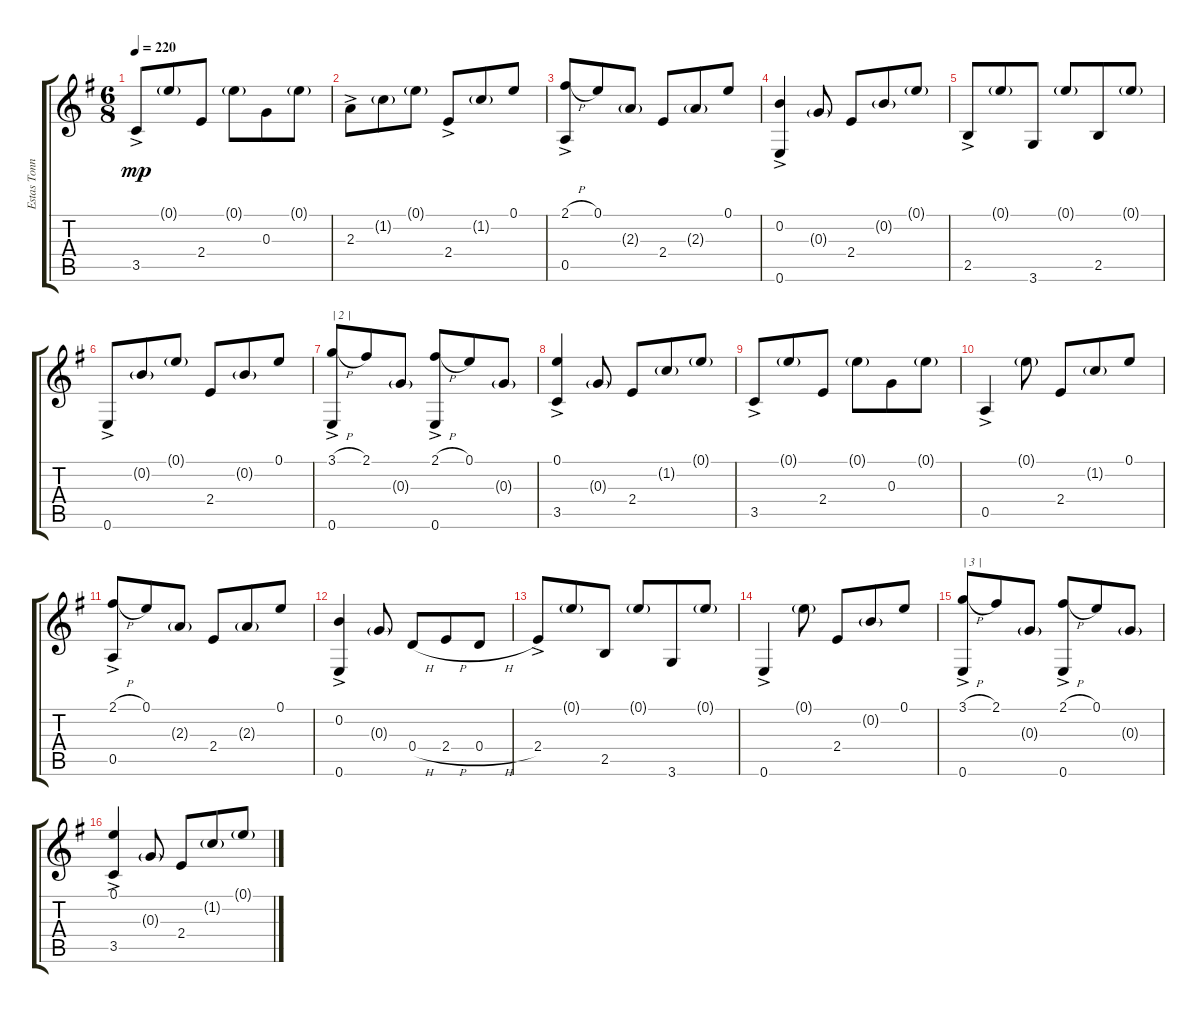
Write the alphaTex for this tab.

\track ("Estas Tonné" "Estas Tonn") {instrument acousticguitarnylon}
\staff {score tabs}
\tuning (E4 B3 G3 D3 A2 E2) {hide}
\ts (6 8)
\tempo 220
\clef g2
\ks eminor
3.5{ac}.8{dy mp} 0.1{g}.8 2.4.8 0.1{g}.8 0.3.8 0.1{g}.8 |
2.3{ac}.8 1.2{g}.8 0.1{g}.8 2.4{ac}.8 1.2{g}.8 0.1.8 |
(2.1{h ac} 0.5).8 0.1.8 2.3{g}.8 2.4.8 2.3{g}.8 0.1.8 |
(0.2{ac} 0.6).4 0.3{g}.8 2.4.8 0.2{g}.8 0.1{g}.8 |
2.5{ac}.8 0.1{g}.8 3.6.8 0.1{g}.8 2.5.8 0.1{g}.8 |
0.6{ac}.8 0.2{g}.8 0.1{g}.8 2.4.8 0.2{g}.8 0.1.8 |
(3.1{h ac} 0.6).8{txt "| 2 |"} 2.1.8 0.3{g}.8 (2.1{h ac} 0.6).8 0.1.8 0.3{g}.8 |
(0.1{ac} 3.5).4 0.3{g}.8 2.4.8 1.2{g}.8 0.1{g}.8 |
3.5{ac}.8 0.1{g}.8 2.4.8 0.1{g}.8 0.3.8 0.1{g}.8 |
0.5{ac}.4 0.1{g}.8 2.4.8 1.2{g}.8 0.1.8 |
(2.1{h ac} 0.5).8 0.1.8 2.3{g}.8 2.4.8 2.3{g}.8 0.1.8 |
(0.2{ac} 0.6).4 0.3{g}.8 0.4{h}.8 2.4{h}.8 0.4{h}.8 |
2.4{ac}.8 0.1{g}.8 2.5.8 0.1{g}.8 3.6.8 0.1{g}.8 |
0.6{ac}.4 0.1{g}.8 2.4.8 0.2{g}.8 0.1.8 |
(3.1{h ac} 0.6).8{txt "| 3 |"} 2.1.8 0.3{g}.8 (2.1{h ac} 0.6).8 0.1.8 0.3{g}.8 |
(0.1{ac} 3.5).4 0.3{g}.8 2.4.8 1.2{g}.8 0.1{g}.8
